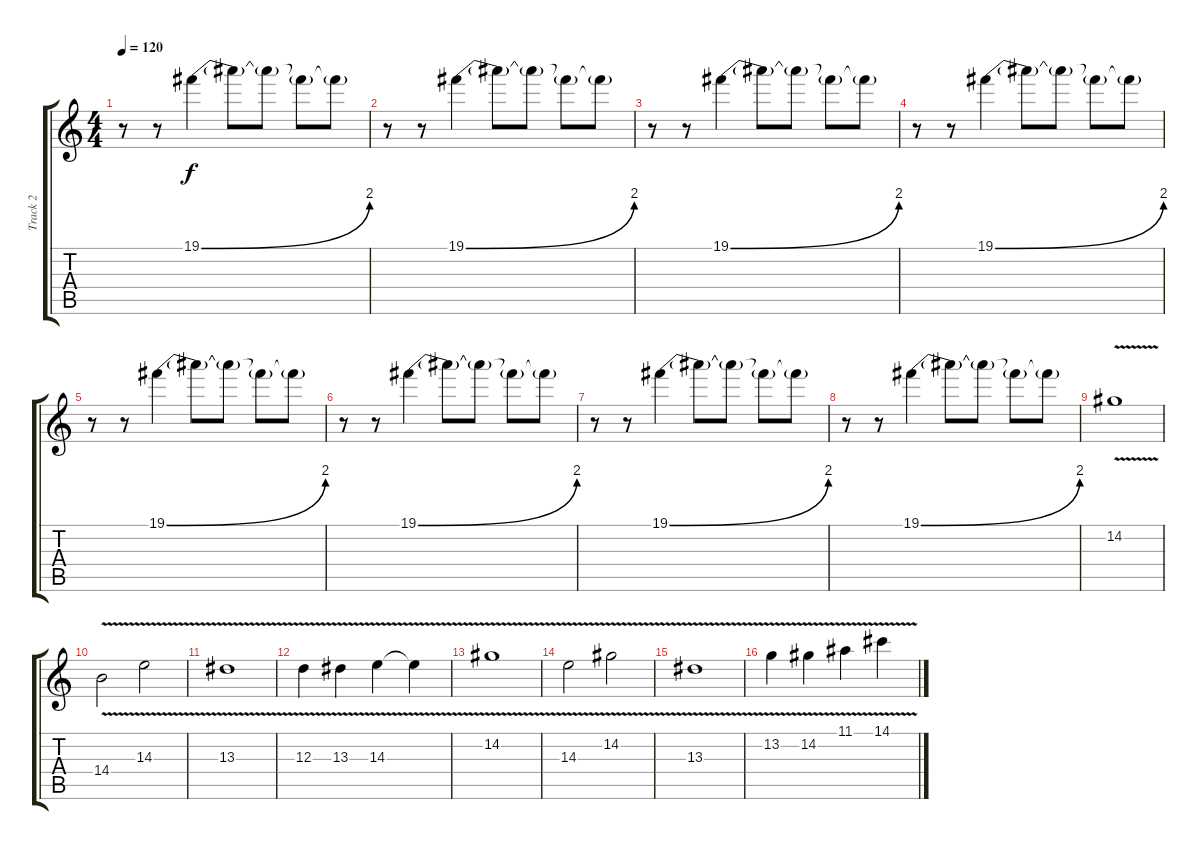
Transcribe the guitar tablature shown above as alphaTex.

\track ("Track 2" "Track 2") {instrument distortionguitar}
\staff {score tabs}
\tuning (B3 Gb3 D3 A2 E2 B1) {hide}
\ts (4 4)
\tempo 120
\clef g2
\ks c
r.8{dy f} r.8 19.1{be (bend 0 0 60 8)}.4 19.1{t}.8 19.1{t}.8 19.1{t}.8 19.1{t}.8 |
r.8 r.8 19.1{be (bend 0 0 60 8)}.4 19.1{t}.8 19.1{t}.8 19.1{t}.8 19.1{t}.8 |
r.8 r.8 19.1{be (bend 0 0 60 8)}.4 19.1{t}.8 19.1{t}.8 19.1{t}.8 19.1{t}.8 |
r.8 r.8 19.1{be (bend 0 0 60 8)}.4 19.1{t}.8 19.1{t}.8 19.1{t}.8 19.1{t}.8 |
r.8 r.8 19.1{be (bend 0 0 60 8)}.4 19.1{t}.8 19.1{t}.8 19.1{t}.8 19.1{t}.8 |
r.8 r.8 19.1{be (bend 0 0 60 8)}.4 19.1{t}.8 19.1{t}.8 19.1{t}.8 19.1{t}.8 |
r.8 r.8 19.1{be (bend 0 0 60 8)}.4 19.1{t}.8 19.1{t}.8 19.1{t}.8 19.1{t}.8 |
r.8 r.8 19.1{be (bend 0 0 60 8)}.4 19.1{t}.8 19.1{t}.8 19.1{t}.8 19.1{t}.8 |
14.2{v}.1 |
14.4{v}.2 14.3{v}.2 |
13.3{v}.1 |
12.3{v}.4 13.3{v}.4 14.3{v}.4 14.3{t}.4 |
14.2{v}.1 |
14.3{v}.2 14.2{v}.2 |
13.3{v}.1 |
13.2{v}.4 14.2{v}.4 11.1{v}.4 14.1{v}.4
